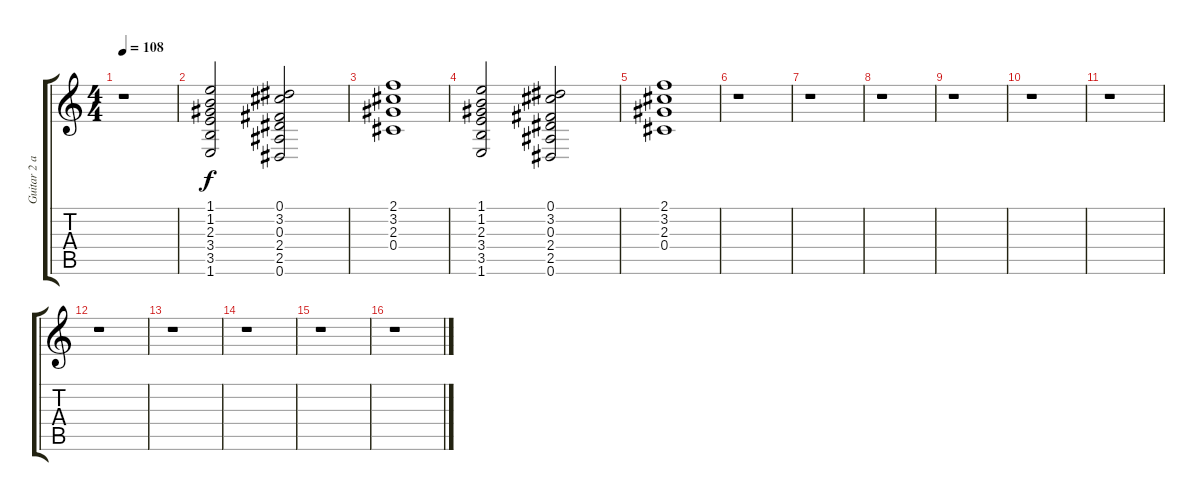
\track ("Guitar 2 acous." "Guitar 2 a") {instrument acousticguitarsteel}
\staff {score tabs}
\tuning (Eb4 Bb3 Gb3 Db3 Ab2 Eb2) {hide}
\ts (4 4)
\tempo 108
\clef g2
\ks c
r.1{dy f} |
(1.1 1.2 2.3 3.4 3.5 1.6).2 (0.1 3.2 0.3 2.4 2.5 0.6).2 |
(2.1 3.2 2.3 0.4).1 |
(1.1 1.2 2.3 3.4 3.5 1.6).2 (0.1 3.2 0.3 2.4 2.5 0.6).2 |
(2.1 3.2 2.3 0.4).1 |
r.1 |
r.1 |
r.1 |
r.1 |
r.1 |
r.1 |
r.1 |
r.1 |
r.1 |
r.1 |
r.1
